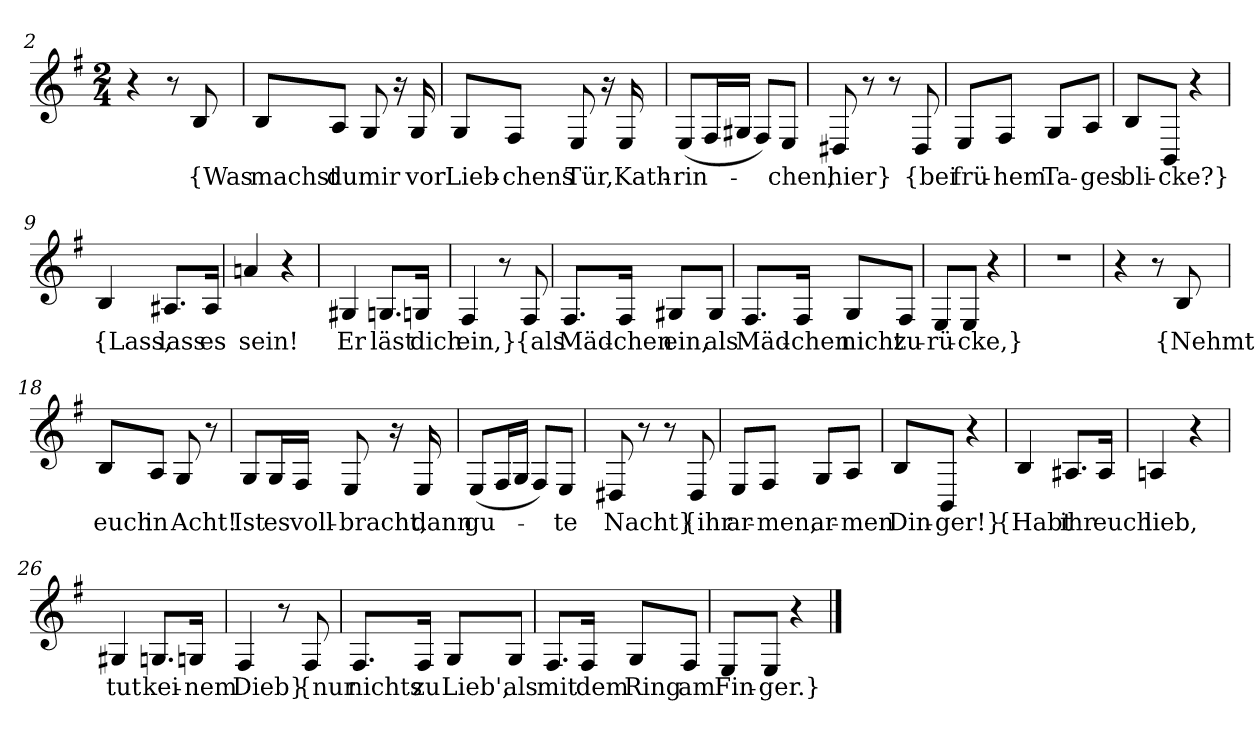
**kern	**text
*part1	*part1
*staff1	*staff1
*clefG2	*
*k[f#]	*
*M2/4	*
=2	=2
4r	.
8r	.
8B	{Was
=3	=3
8B/L	machst
8A/J	du
8G	mir
16r	.
16G	vor
=4	=4
8G/L	Lieb-
8F#/J	-chens
8E	Tür,
16r	.
16E	Kath-
=5	=5
(8E/L	-rin-
16F#/L	.
16G#X/JJ	.
8F#/L)	.
8E/J	-chen,
=6	=6
8D#X	hier}
8r	.
8r	.
8D#	{bei
=7	=7
8E/L	frü-
8F#/J	-hem
8G/L	Ta-
8A/J	-ges
=8	=8
8B/L	-bli-
8BB/J	-cke?}
4r	.
=9	=9
4B	{Lass,
8.A#X/L	lass
16A#/Jk	es
=10	=10
4an	sein!
4r	.
=11	=11
4G#X	Er
8.Gn/L	läst
16Gn/Jk	dich
=12	=12
4F#	ein,}
8r	.
8F#	{als
=13	=13
8.F#/L	Mäd-
16F#/Jk	-chen
8G#X/L	ein,
8G#/J	als
=14	=14
8.F#/L	Mäd-
16F#/Jk	-chen
8G/L	nicht
8F#/J	zu-
=15	=15
8E/L	-rü-
8E/J	-cke,}
4r	.
=16	=16
2r	.
=17	=17
4r	.
8r	.
8B	{Nehmt
=18	=18
8B/L	euch
8A/J	in
8G	Acht!
8r	.
=19	=19
8G/L	Ist
16G/L	es
16F#/JJ	voll-
8E	-bracht,
16r	.
16E	dann
=20	=20
(8E/L	gu-
16F#/L	.
16G/JJ	.
8F#/L)	.
8E/J	-te
=21	=21
8D#X	Nacht}
8r	.
8r	.
8D#	{ihr
=22	=22
8E/L	ar-
8F#/J	-men,
8G/L	ar-
8A/J	-men
=23	=23
8B/L	Din-
8BB/J	-ger!}
4r	.
=24	=24
4B	{Habt
8.A#X/L	ihr
16A#/Jk	euch
=25	=25
4An	lieb,
4r	.
=26	=26
4G#X	tut
8.Gn/L	kei-
16Gn/Jk	-nem
=27	=27
4F#	Dieb}
8r	.
8F#	{nur
=28	=28
8.F#/L	nichts
16F#/Jk	zu
8G/L	Lieb',
8G/J	als
=29	=29
8.F#/L	mit
16F#/Jk	dem
8G/L	Ring
8F#/J	am
=30	=30
8E/L	Fin-
8E/J	-ger.}
4r	.
==	==
*-	*-
